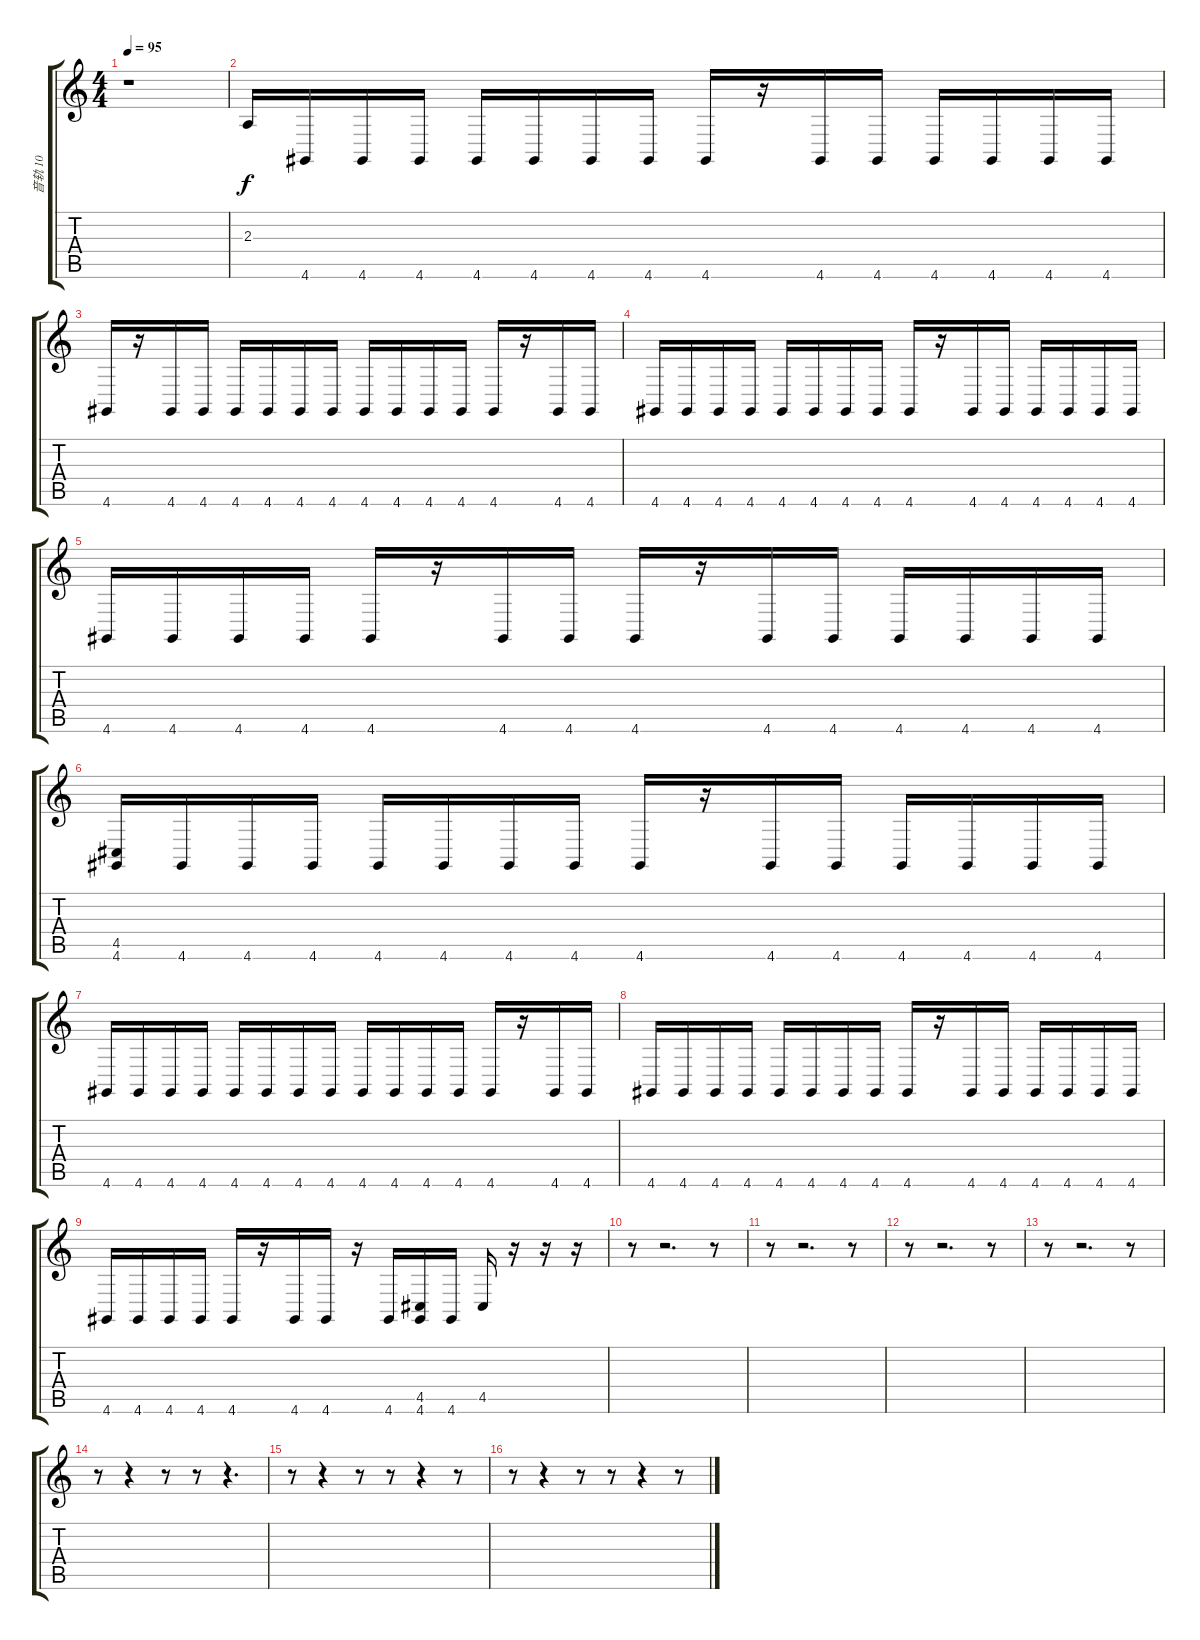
\track ("音轨 10" "音轨 10") {instrument acousticgrandpiano}
\staff {score tabs}
\tuning (E4 B3 G3 D3 A2 E2) {hide}
\ts (4 4)
\tempo 95
\clef g2
\ks c
r.1{dy f} |
2.3.16 4.6.16 4.6.16 4.6.16 4.6.16 4.6.16 4.6.16 4.6.16 4.6.16 r.16 4.6.16 4.6.16 4.6.16 4.6.16 4.6.16 4.6.16 |
4.6.16 r.16 4.6.16 4.6.16 4.6.16 4.6.16 4.6.16 4.6.16 4.6.16 4.6.16 4.6.16 4.6.16 4.6.16 r.16 4.6.16 4.6.16 |
4.6.16 4.6.16 4.6.16 4.6.16 4.6.16 4.6.16 4.6.16 4.6.16 4.6.16 r.16 4.6.16 4.6.16 4.6.16 4.6.16 4.6.16 4.6.16 |
4.6.16 4.6.16 4.6.16 4.6.16 4.6.16 r.16 4.6.16 4.6.16 4.6.16 r.16 4.6.16 4.6.16 4.6.16 4.6.16 4.6.16 4.6.16 |
(4.5 4.6).16 4.6.16 4.6.16 4.6.16 4.6.16 4.6.16 4.6.16 4.6.16 4.6.16 r.16 4.6.16 4.6.16 4.6.16 4.6.16 4.6.16 4.6.16 |
4.6.16 4.6.16 4.6.16 4.6.16 4.6.16 4.6.16 4.6.16 4.6.16 4.6.16 4.6.16 4.6.16 4.6.16 4.6.16 r.16 4.6.16 4.6.16 |
4.6.16 4.6.16 4.6.16 4.6.16 4.6.16 4.6.16 4.6.16 4.6.16 4.6.16 r.16 4.6.16 4.6.16 4.6.16 4.6.16 4.6.16 4.6.16 |
4.6.16 4.6.16 4.6.16 4.6.16 4.6.16 r.16 4.6.16 4.6.16 r.16 4.6.16 (4.5 4.6).16 4.6.16 4.5.16 r.16 r.16 r.16 |
r.8 r.2{d} r.8 |
r.8 r.2{d} r.8 |
r.8 r.2{d} r.8 |
r.8 r.2{d} r.8 |
r.8 r.4 r.8 r.8 r.4{d} |
r.8 r.4 r.8 r.8 r.4 r.8 |
r.8 r.4 r.8 r.8 r.4 r.8
